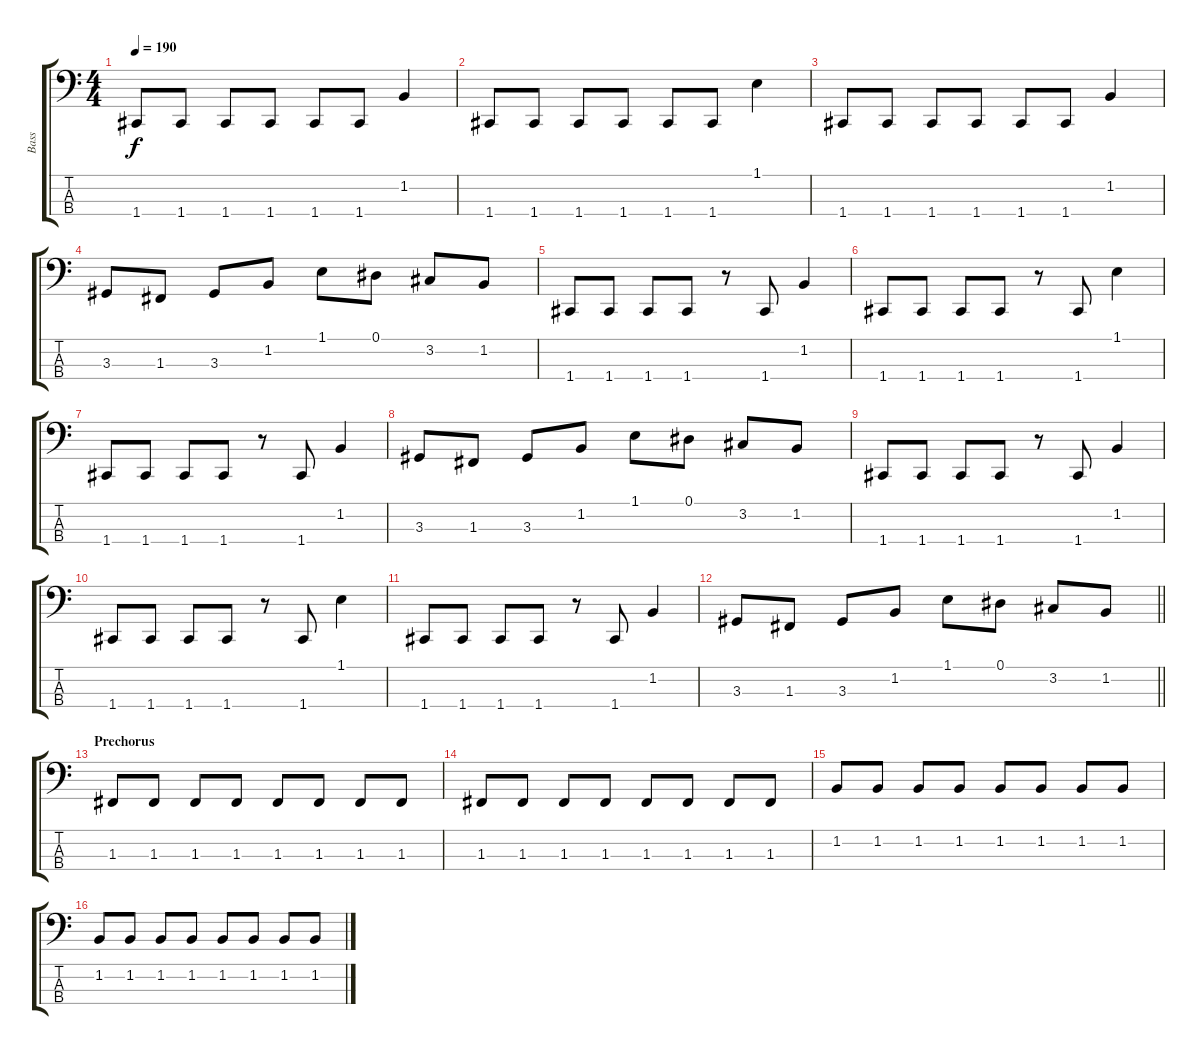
\track ("Bass" "Bass") {instrument electricbasspick}
\staff {score tabs}
\tuning (Eb2 Bb1 F1 C1) {hide}
\ts (4 4)
\tempo 190
\clef f4
\ks c
1.4.8{dy f} 1.4.8 1.4.8 1.4.8 1.4.8 1.4.8 1.2.4 |
1.4.8 1.4.8 1.4.8 1.4.8 1.4.8 1.4.8 1.1.4 |
1.4.8 1.4.8 1.4.8 1.4.8 1.4.8 1.4.8 1.2.4 |
3.3.8 1.3.8 3.3.8 1.2.8 1.1.8 0.1.8 3.2.8 1.2.8 |
1.4.8 1.4.8 1.4.8 1.4.8 r.8 1.4.8 1.2.4 |
1.4.8 1.4.8 1.4.8 1.4.8 r.8 1.4.8 1.1.4 |
1.4.8 1.4.8 1.4.8 1.4.8 r.8 1.4.8 1.2.4 |
3.3.8 1.3.8 3.3.8 1.2.8 1.1.8 0.1.8 3.2.8 1.2.8 |
1.4.8 1.4.8 1.4.8 1.4.8 r.8 1.4.8 1.2.4 |
1.4.8 1.4.8 1.4.8 1.4.8 r.8 1.4.8 1.1.4 |
1.4.8 1.4.8 1.4.8 1.4.8 r.8 1.4.8 1.2.4 |
\barLineRight lightlight
3.3.8 1.3.8 3.3.8 1.2.8 1.1.8 0.1.8 3.2.8 1.2.8 |
\section ("" "Prechorus")
1.3.8 1.3.8 1.3.8 1.3.8 1.3.8 1.3.8 1.3.8 1.3.8 |
1.3.8 1.3.8 1.3.8 1.3.8 1.3.8 1.3.8 1.3.8 1.3.8 |
1.2.8 1.2.8 1.2.8 1.2.8 1.2.8 1.2.8 1.2.8 1.2.8 |
1.2.8 1.2.8 1.2.8 1.2.8 1.2.8 1.2.8 1.2.8 1.2.8
